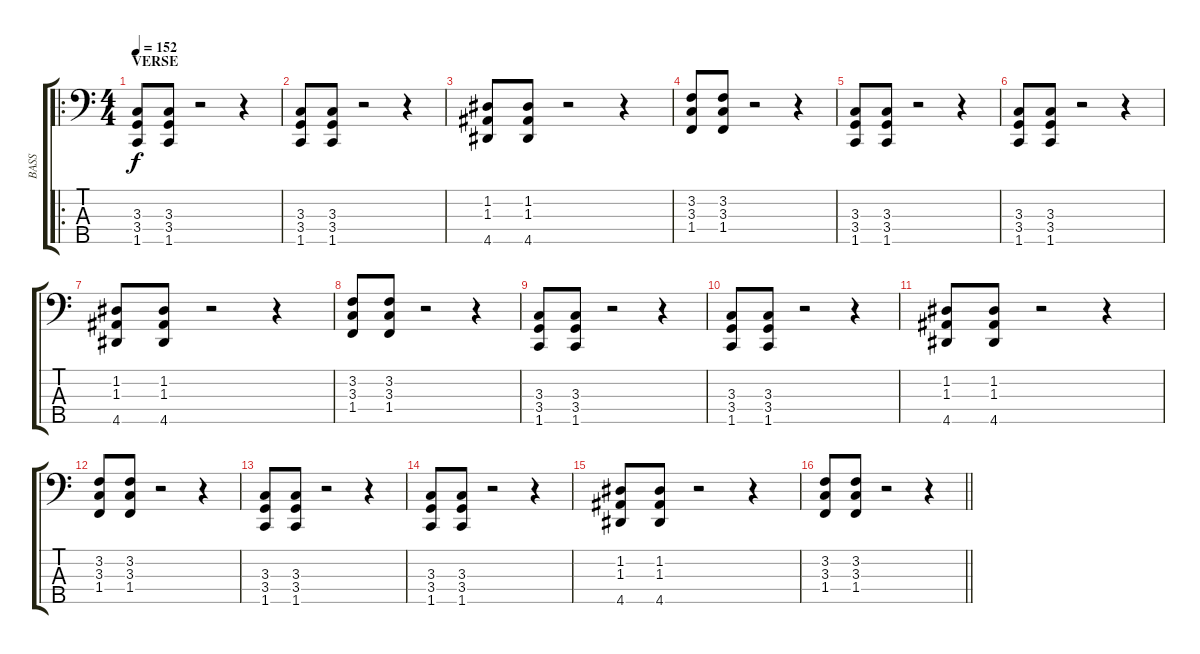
\track ("BASS" "BASS") {instrument electricbassfinger}
\staff {score tabs}
\tuning (G2 D2 A1 E1 B0) {hide}
\ro
\ts (4 4)
\section ("" "VERSE")
\tempo 152
\clef f4
\ks c
(3.3 3.4 1.5).8{dy f} (3.3 3.4 1.5).8 r.2 r.4 |
(3.3 3.4 1.5).8 (3.3 3.4 1.5).8 r.2 r.4 |
(1.2 1.3 4.5).8 (1.2 1.3 4.5).8 r.2 r.4 |
(3.2 3.3 1.4).8 (3.2 3.3 1.4).8 r.2 r.4 |
(3.3 3.4 1.5).8 (3.3 3.4 1.5).8 r.2 r.4 |
(3.3 3.4 1.5).8 (3.3 3.4 1.5).8 r.2 r.4 |
(1.2 1.3 4.5).8 (1.2 1.3 4.5).8 r.2 r.4 |
(3.2 3.3 1.4).8 (3.2 3.3 1.4).8 r.2 r.4 |
(3.3 3.4 1.5).8 (3.3 3.4 1.5).8 r.2 r.4 |
(3.3 3.4 1.5).8 (3.3 3.4 1.5).8 r.2 r.4 |
(1.2 1.3 4.5).8 (1.2 1.3 4.5).8 r.2 r.4 |
(3.2 3.3 1.4).8 (3.2 3.3 1.4).8 r.2 r.4 |
(3.3 3.4 1.5).8 (3.3 3.4 1.5).8 r.2 r.4 |
(3.3 3.4 1.5).8 (3.3 3.4 1.5).8 r.2 r.4 |
(1.2 1.3 4.5).8 (1.2 1.3 4.5).8 r.2 r.4 |
\barLineRight lightlight
(3.2 3.3 1.4).8 (3.2 3.3 1.4).8 r.2 r.4
